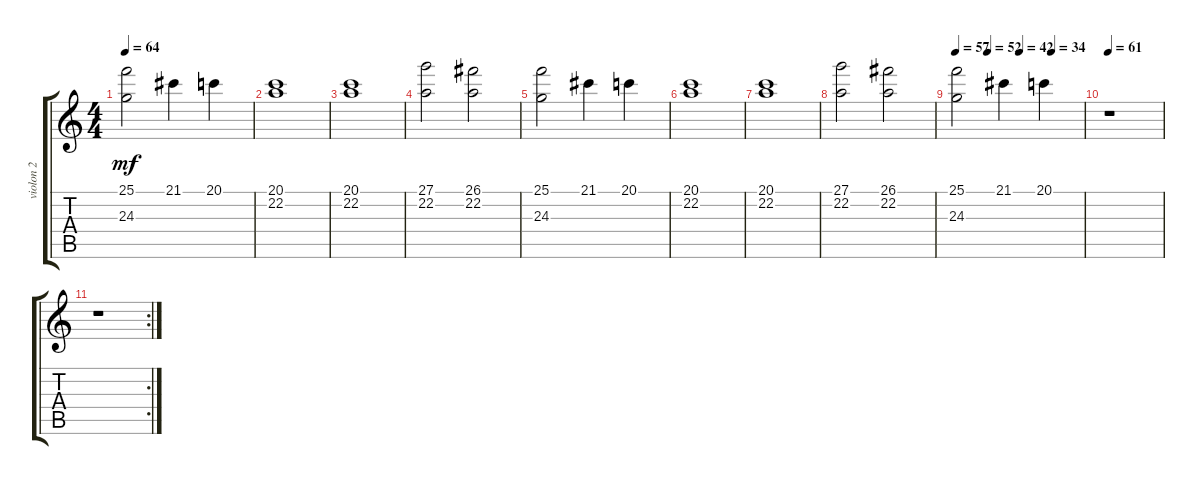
\track ("violon 2" "violon 2") {instrument stringensemble1}
\staff {score tabs}
\tuning (E4 B3 G3 D3 A2 E2) {hide}
\ts (4 4)
\tempo 64
\clef g2
\ks c
(25.1 24.3).2{dy mf} 21.1.4 20.1.4 |
(20.1 22.2).1 |
(20.1 22.2).1 |
(27.1 22.2).2 (26.1 22.2).2 |
(25.1 24.3).2 21.1.4 20.1.4 |
(20.1 22.2).1 |
(20.1 22.2).1 |
(27.1 22.2).2 (26.1 22.2).2 |
\tempo 57
\tempo (52 0.25)
\tempo (42 0.5)
\tempo (34 0.75)
(25.1 24.3).2 21.1.4 20.1.4 |
\tempo 61
r.1 |
\rc 2
r.1
